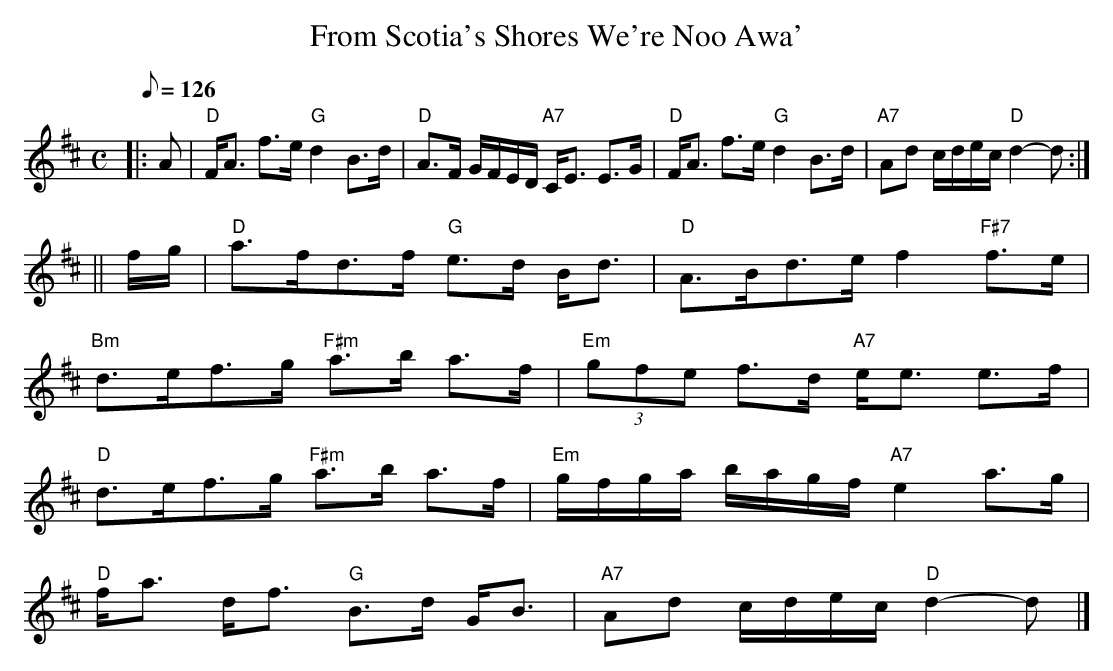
X:1
T:From Scotia's Shores We're Noo Awa'
M:C
L:1/8
Q:126
K:D
|: A |\
"D"  F<A f>e "G"    d2 B>d | "D"  A>F G/F/E/D/ "A7" C<E E>G |
"D"  F<A f>e "G"    d2 B>d | "A7" Ad c/d/e/c/  "D"  d2- d  :|!
|| f/g/ |\
"D"  a>fd>f "G"   e>d B<d | "D"  A>Bd>e f2        "F#7"  f>e     |!
"Bm" d>ef>g "F#m" a>b a>f | "Em" (3gfe f>d         "A7"  e<e e>f |!
"D"  d>ef>g "F#m" a>b a>f | "Em" g/f/g/a/ b/a/g/f/ "A7"  e2 a>g  |!
"D"  f<a d<f "G"  B>d G<B | "A7" Ad c/d/e/c/       "D"   d2- d   |]
